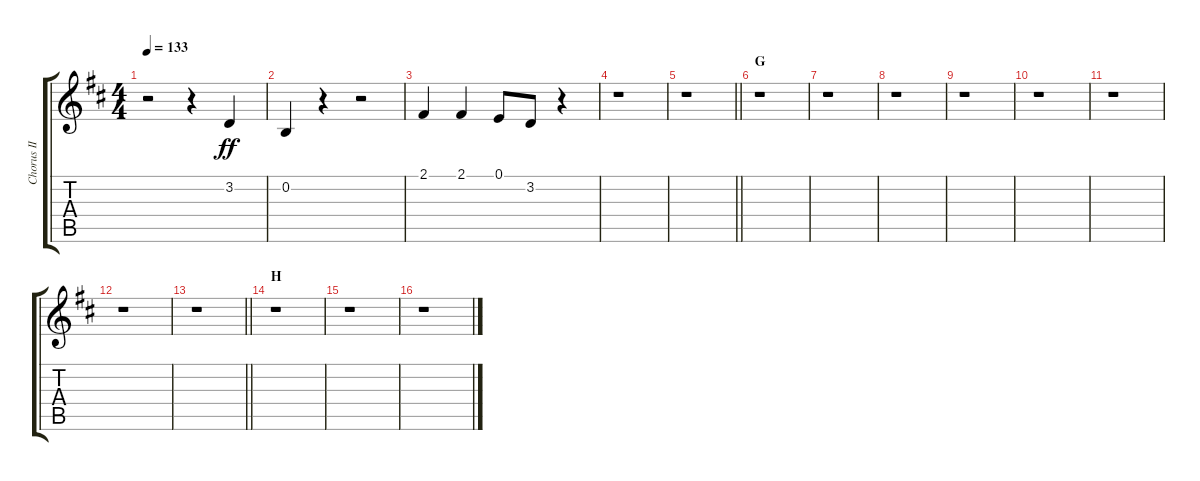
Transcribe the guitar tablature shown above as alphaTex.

\track ("Chorus II" "Chorus II") {instrument voiceoohs}
\staff {score tabs}
\tuning (E4 B3 G3 D3 A2 E2) {hide}
\ts (4 4)
\tempo 133
\clef g2
\ks d
r.2{dy ff} r.4 3.2.4 |
0.2.4 r.4 r.2 |
2.1.4 2.1.4 0.1.8 3.2.8 r.4 |
r.1 |
\barLineRight lightlight
r.1 |
\section ("" "G")
r.1 |
r.1 |
r.1 |
r.1 |
r.1 |
r.1 |
r.1 |
\barLineRight lightlight
r.1 |
\section ("" "H")
r.1 |
r.1 |
r.1
